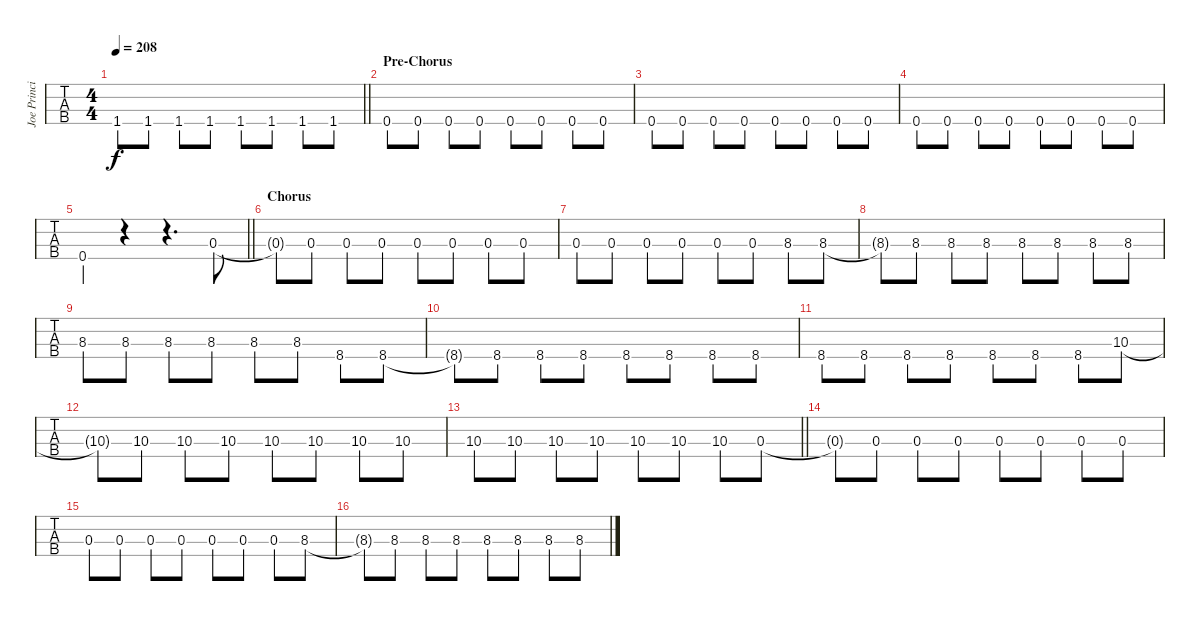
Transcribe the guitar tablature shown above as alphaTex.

\track ("Joe Principe - Bass" "Joe Princi") {instrument electricbassfinger}
\staff {tabs}
\tuning (Gb2 Db2 Ab1 Eb1) {hide}
\ts (4 4)
\tempo 208
\clef f4
\barLineRight lightlight
\ks c
1.4.8{dy f} 1.4.8 1.4.8 1.4.8 1.4.8 1.4.8 1.4.8 1.4.8 |
\section ("" "Pre-Chorus")
0.4.8 0.4.8 0.4.8 0.4.8 0.4.8 0.4.8 0.4.8 0.4.8 |
0.4.8 0.4.8 0.4.8 0.4.8 0.4.8 0.4.8 0.4.8 0.4.8 |
0.4.8 0.4.8 0.4.8 0.4.8 0.4.8 0.4.8 0.4.8 0.4.8 |
\barLineRight lightlight
0.4.4 r.4 r.4{d} 0.3.8 |
\section ("" "Chorus")
0.3{t}.8 0.3.8 0.3.8 0.3.8 0.3.8 0.3.8 0.3.8 0.3.8 |
0.3.8 0.3.8 0.3.8 0.3.8 0.3.8 0.3.8 8.3.8 8.3.8 |
8.3{t}.8 8.3.8 8.3.8 8.3.8 8.3.8 8.3.8 8.3.8 8.3.8 |
8.3.8 8.3.8 8.3.8 8.3.8 8.3.8 8.3.8 8.4.8 8.4.8 |
8.4{t}.8 8.4.8 8.4.8 8.4.8 8.4.8 8.4.8 8.4.8 8.4.8 |
8.4.8 8.4.8 8.4.8 8.4.8 8.4.8 8.4.8 8.4.8 10.3.8 |
10.3{t}.8 10.3.8 10.3.8 10.3.8 10.3.8 10.3.8 10.3.8 10.3.8 |
\barLineRight lightlight
10.3.8 10.3.8 10.3.8 10.3.8 10.3.8 10.3.8 10.3.8 0.3.8 |
0.3{t}.8 0.3.8 0.3.8 0.3.8 0.3.8 0.3.8 0.3.8 0.3.8 |
0.3.8 0.3.8 0.3.8 0.3.8 0.3.8 0.3.8 0.3.8 8.3.8 |
8.3{t}.8 8.3.8 8.3.8 8.3.8 8.3.8 8.3.8 8.3.8 8.3.8
